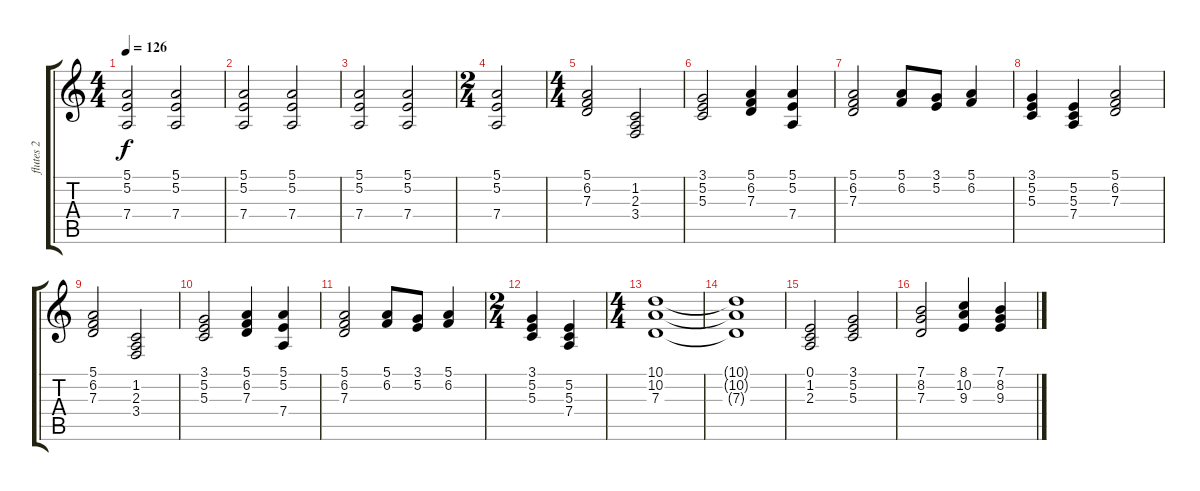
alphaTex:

\track ("flutes 2" "flutes 2") {instrument recorder}
\staff {score tabs}
\tuning (E4 B3 G3 D3 A2 E2) {hide}
\ts (4 4)
\tempo 126
\clef g2
\ks c
(5.1 5.2 7.4).2{dy f} (5.1 5.2 7.4).2 |
(5.1 5.2 7.4).2 (5.1 5.2 7.4).2 |
(5.1 5.2 7.4).2 (5.1 5.2 7.4).2 |
\ts (2 4)
(5.1 5.2 7.4).2 |
\ts (4 4)
(5.1 6.2 7.3).2 (1.2 2.3 3.4).2 |
(3.1 5.2 5.3).2 (5.1 6.2 7.3).4 (5.1 5.2 7.4).4 |
(5.1 6.2 7.3).2 (5.1 6.2).8 (3.1 5.2).8 (5.1 6.2).4 |
(3.1 5.2 5.3).4 (5.2 5.3 7.4).4 (5.1 6.2 7.3).2 |
(5.1 6.2 7.3).2 (1.2 2.3 3.4).2 |
(3.1 5.2 5.3).2 (5.1 6.2 7.3).4 (5.1 5.2 7.4).4 |
(5.1 6.2 7.3).2 (5.1 6.2).8 (3.1 5.2).8 (5.1 6.2).4 |
\ts (2 4)
(3.1 5.2 5.3).4 (5.2 5.3 7.4).4 |
\ts (4 4)
(10.1 10.2 7.3).1 |
(10.1{t} 10.2{t} 7.3{t}).1 |
(0.1 1.2 2.3).2 (3.1 5.2 5.3).2 |
(7.1 8.2 7.3).2 (8.1 10.2 9.3).4 (7.1 8.2 9.3).4
